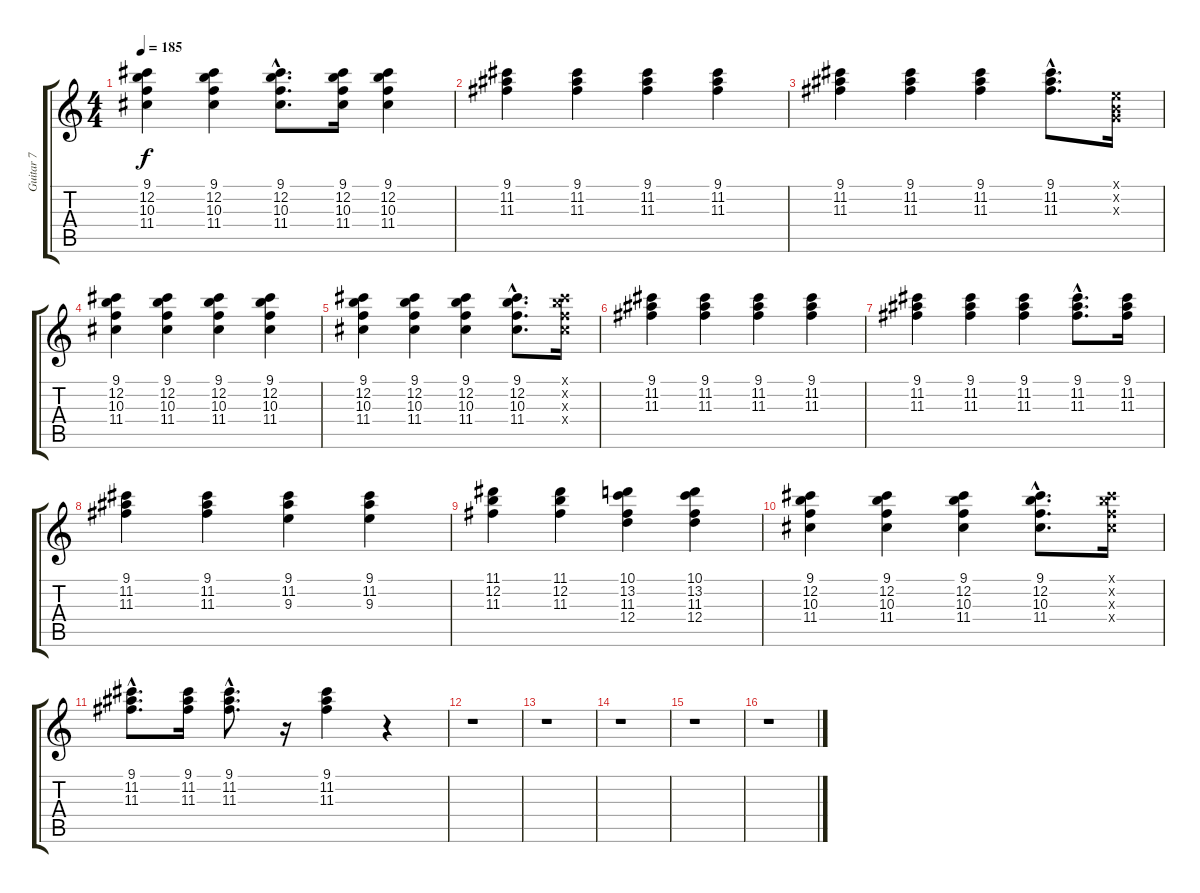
\track ("Guitar 7" "Guitar 7") {instrument electricguitarmuted}
\staff {score tabs}
\tuning (E4 B3 G3 D3 A2 D2) {hide}
\ts (4 4)
\tempo 185
\clef g2
\ks c
(9.1 12.2 10.3 11.4).4{dy f} (9.1 12.2 10.3 11.4).4 (9.1{hac} 12.2{hac} 10.3{hac} 11.4{hac}).8{d} (9.1 12.2 10.3 11.4).16 (9.1 12.2 10.3 11.4).4 |
(9.1 11.2 11.3).4 (9.1 11.2 11.3).4 (9.1 11.2 11.3).4 (9.1 11.2 11.3).4 |
(9.1 11.2 11.3).4 (9.1 11.2 11.3).4 (9.1 11.2 11.3).4 (9.1{hac} 11.2{hac} 11.3{hac}).8{d} (0.1{x} 0.2{x} 0.3{x}).16 |
(9.1 12.2 10.3 11.4).4 (9.1 12.2 10.3 11.4).4 (9.1 12.2 10.3 11.4).4 (9.1 12.2 10.3 11.4).4 |
(9.1 12.2 10.3 11.4).4 (9.1 12.2 10.3 11.4).4 (9.1 12.2 10.3 11.4).4 (9.1{hac} 12.2{hac} 10.3{hac} 11.4{hac}).8{d} (9.1{x} 12.2{x} 10.3{x} 11.4{x}).16 |
(9.1 11.2 11.3).4 (9.1 11.2 11.3).4 (9.1 11.2 11.3).4 (9.1 11.2 11.3).4 |
(9.1 11.2 11.3).4 (9.1 11.2 11.3).4 (9.1 11.2 11.3).4 (9.1{hac} 11.2{hac} 11.3{hac}).8{d} (9.1 11.2 11.3).16 |
(9.1 11.2 11.3).4 (9.1 11.2 11.3).4 (9.1 11.2 9.3).4 (9.1 11.2 9.3).4 |
(11.1 12.2 11.3).4 (11.1 12.2 11.3).4 (10.1 13.2 11.3 12.4).4 (10.1 13.2 11.3 12.4).4 |
(9.1 12.2 10.3 11.4).4 (9.1 12.2 10.3 11.4).4 (9.1 12.2 10.3 11.4).4 (9.1{hac} 12.2{hac} 10.3{hac} 11.4{hac}).8{d} (9.1{x} 12.2{x} 10.3{x} 11.4{x}).16 |
(9.1{hac} 11.2{hac} 11.3{hac}).8{d} (9.1 11.2 11.3).16 (9.1{hac} 11.2{hac} 11.3{hac}).8{d} r.16 (9.1 11.2 11.3).4 r.4 |
r.1 |
r.1 |
r.1 |
r.1 |
r.1
